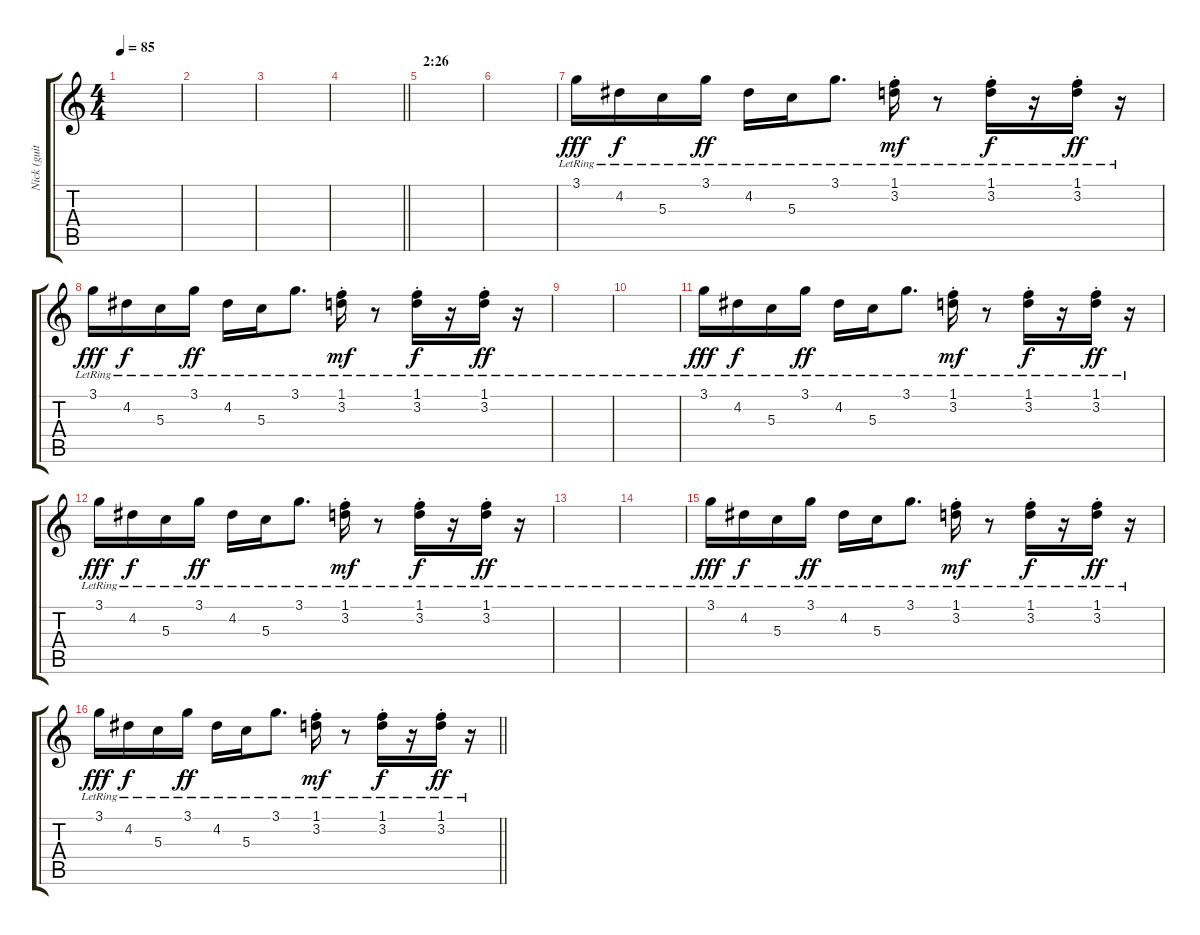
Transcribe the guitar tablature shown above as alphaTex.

\track ("Nick (guitar)" "Nick (guit") {instrument electricguitarjazz}
\staff {score tabs}
\tuning (E4 B3 G3 D3 A2 E2) {hide}
\ts (4 4)
\tempo 85
\clef g2
\ks c
|
|
|
\barLineRight lightlight
|
\section ("" "2:26")
|
|
3.1{lr}.16{dy fff} 4.2{lr}.16{dy f} 5.3{lr}.16 3.1{lr}.16{dy ff} 4.2{lr}.16 5.3{lr}.16 3.1{lr}.8{d} (1.1{st lr} 3.2{st lr}).16{dy mf} r.8 (1.1{st lr} 3.2{st lr}).16{dy f} r.16 (1.1{st lr} 3.2{st lr}).16{dy ff} r.16 |
3.1{lr}.16{dy fff} 4.2{lr}.16{dy f} 5.3{lr}.16 3.1{lr}.16{dy ff} 4.2{lr}.16 5.3{lr}.16 3.1{lr}.8{d} (1.1{st lr} 3.2{st lr}).16{dy mf} r.8 (1.1{st lr} 3.2{st lr}).16{dy f} r.16 (1.1{st lr} 3.2{st lr}).16{dy ff} r.16 |
|
|
3.1{lr}.16{dy fff} 4.2{lr}.16{dy f} 5.3{lr}.16 3.1{lr}.16{dy ff} 4.2{lr}.16 5.3{lr}.16 3.1{lr}.8{d} (1.1{st lr} 3.2{st lr}).16{dy mf} r.8 (1.1{st lr} 3.2{st lr}).16{dy f} r.16 (1.1{st lr} 3.2{st lr}).16{dy ff} r.16 |
3.1{lr}.16{dy fff} 4.2{lr}.16{dy f} 5.3{lr}.16 3.1{lr}.16{dy ff} 4.2{lr}.16 5.3{lr}.16 3.1{lr}.8{d} (1.1{st lr} 3.2{st lr}).16{dy mf} r.8 (1.1{st lr} 3.2{st lr}).16{dy f} r.16 (1.1{st lr} 3.2{st lr}).16{dy ff} r.16 |
|
|
3.1{lr}.16{dy fff} 4.2{lr}.16{dy f} 5.3{lr}.16 3.1{lr}.16{dy ff} 4.2{lr}.16 5.3{lr}.16 3.1{lr}.8{d} (1.1{st lr} 3.2{st lr}).16{dy mf} r.8 (1.1{st lr} 3.2{st lr}).16{dy f} r.16 (1.1{st lr} 3.2{st lr}).16{dy ff} r.16 |
\barLineRight lightlight
3.1{lr}.16{dy fff} 4.2{lr}.16{dy f} 5.3{lr}.16 3.1{lr}.16{dy ff} 4.2{lr}.16 5.3{lr}.16 3.1{lr}.8{d} (1.1{st lr} 3.2{st lr}).16{dy mf} r.8 (1.1{st lr} 3.2{st lr}).16{dy f} r.16 (1.1{st lr} 3.2{st lr}).16{dy ff} r.16
